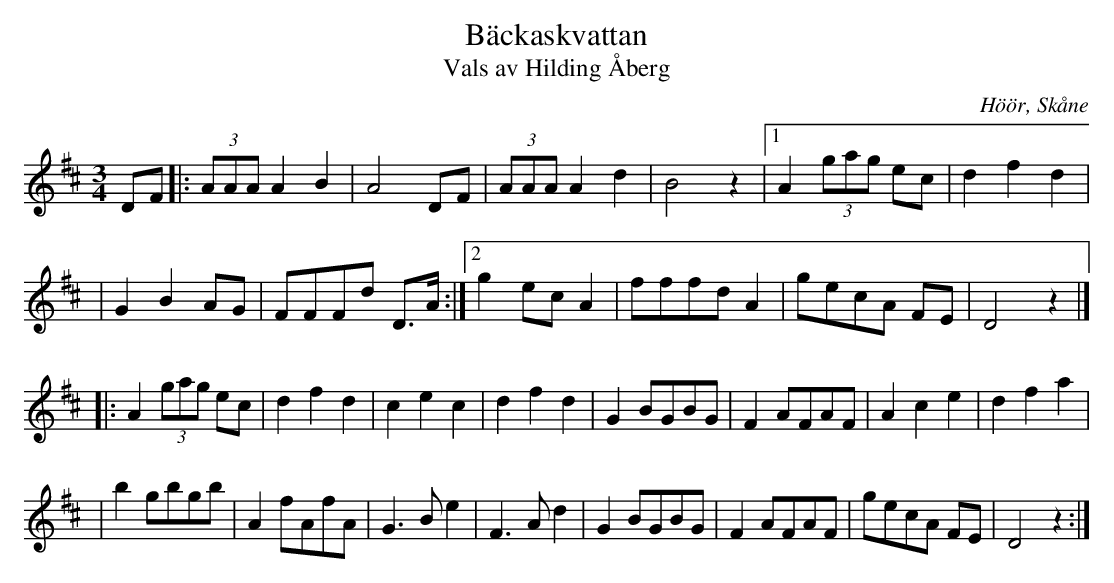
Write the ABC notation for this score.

X:1
T:Bäckaskvattan
T:Vals av Hilding Åberg
O:Höör, Skåne
M:3/4
L:1/8
K:D
 DF|: (3AAA A2 B2 |A4  DF | (3AAA A2 d2 | B4 z2 |1 A2 (3gag ec | d2 f2 d2 |
| G2 B2 AG | FFFd D>A :|2 g2 ec A2| fffd A2 | gecA FE | D4 z2 |]
|: A2 (3gag ec | d2 f2 d2 | c2 e2 c2 | d2 f2 d2 | G2 BGBG | F2 AFAF | A2 c2 e2 | d2 f2 a2 |
| b2 gbgb | A2 fAfA | G2>B2 e2 | F2>A2 d2 | G2 BGBG | F2 AFAF | gecA FE | D4 z2 :|
